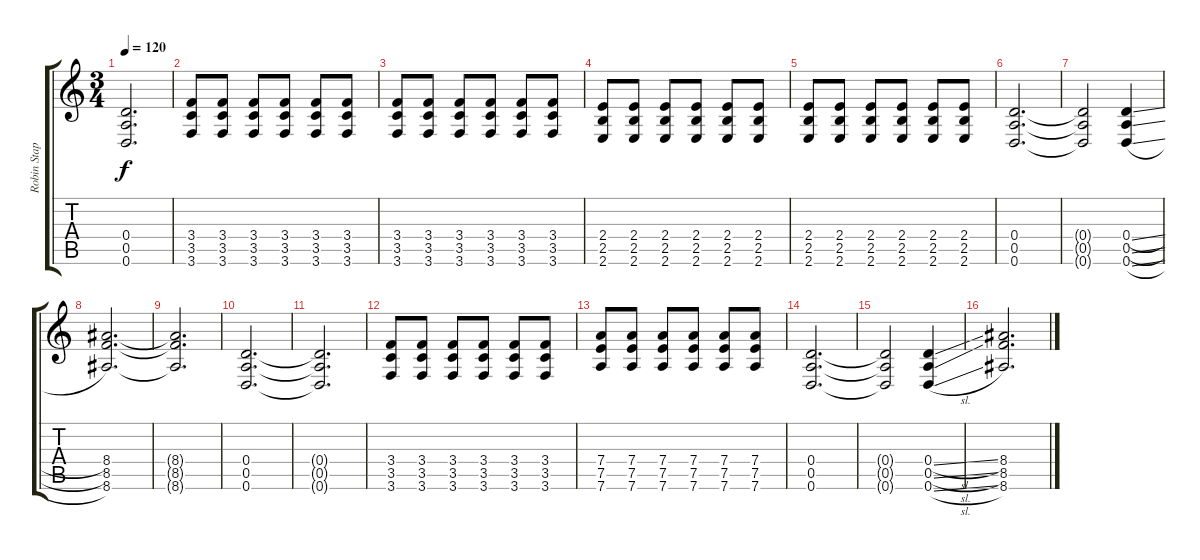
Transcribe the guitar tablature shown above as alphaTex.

\track ("Robin Staps" "Robin Stap") {instrument distortionguitar}
\staff {score tabs}
\tuning (E4 B3 G3 D3 A2 D2) {hide}
\ts (3 4)
\tempo 120
\clef g2
\ks c
(0.4{t} 0.5{t} 0.6{t}).2{d dy f} |
(3.4 3.5 3.6).8 (3.4 3.5 3.6).8 (3.4 3.5 3.6).8 (3.4 3.5 3.6).8 (3.4 3.5 3.6).8 (3.4 3.5 3.6).8 |
(3.4 3.5 3.6).8 (3.4 3.5 3.6).8 (3.4 3.5 3.6).8 (3.4 3.5 3.6).8 (3.4 3.5 3.6).8 (3.4 3.5 3.6).8 |
(2.4 2.5 2.6).8 (2.4 2.5 2.6).8 (2.4 2.5 2.6).8 (2.4 2.5 2.6).8 (2.4 2.5 2.6).8 (2.4 2.5 2.6).8 |
(2.4 2.5 2.6).8 (2.4 2.5 2.6).8 (2.4 2.5 2.6).8 (2.4 2.5 2.6).8 (2.4 2.5 2.6).8 (2.4 2.5 2.6).8 |
(0.4 0.5 0.6).2{d} |
(0.4{t} 0.5{t} 0.6{t}).2 (0.4{sl} 0.5{sl} 0.6{sl}).4 |
(8.4 8.5 8.6).2{d} |
(8.4{t} 8.5{t} 8.6{t}).2{d} |
(0.4 0.5 0.6).2{d} |
(0.4{t} 0.5{t} 0.6{t}).2{d} |
(3.4 3.5 3.6).8 (3.4 3.5 3.6).8 (3.4 3.5 3.6).8 (3.4 3.5 3.6).8 (3.4 3.5 3.6).8 (3.4 3.5 3.6).8 |
(7.4 7.5 7.6).8 (7.4 7.5 7.6).8 (7.4 7.5 7.6).8 (7.4 7.5 7.6).8 (7.4 7.5 7.6).8 (7.4 7.5 7.6).8 |
(0.4 0.5 0.6).2{d} |
(0.4{t} 0.5{t} 0.6{t}).2 (0.4{sl} 0.5{sl} 0.6{sl}).4 |
(8.4 8.5 8.6).2{d}
